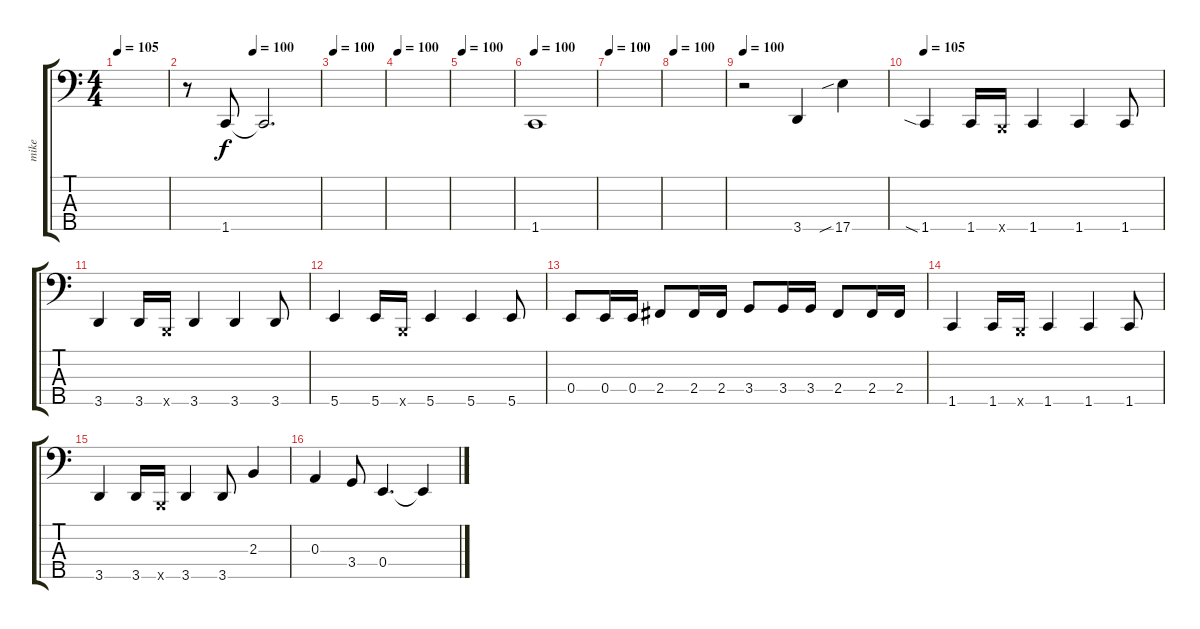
\track ("mike" "mike") {instrument electricbasspick}
\staff {score tabs}
\tuning (G2 D2 A1 E1 B0) {hide}
\ts (4 4)
\tempo 105
\tempo 100
\tempo 105
\clef f4
\ks c
|
\tempo (100 0.5)
r.8 1.5.8 1.5{t}.2{d} |
\tempo 100
|
\tempo 100
|
\tempo 100
|
\tempo 100
1.5.1 |
\tempo 100
|
\tempo 100
|
\tempo 100
r.2 3.5.4 17.5{sib}.4 |
\tempo 105
1.5{sia}.4 1.5.16 0.5{x}.16 1.5.4 1.5.4 1.5.8 |
3.5.4 3.5.16 0.5{x}.16 3.5.4 3.5.4 3.5.8 |
5.5.4 5.5.16 0.5{x}.16 5.5.4 5.5.4 5.5.8 |
0.4.8 0.4.16 0.4.16 2.4.8 2.4.16 2.4.16 3.4.8 3.4.16 3.4.16 2.4.8 2.4.16 2.4.16 |
1.5.4 1.5.16 0.5{x}.16 1.5.4 1.5.4 1.5.8 |
3.5.4 3.5.16 0.5{x}.16 3.5.4 3.5.8 2.3.4 |
0.3.4 3.4.8 0.4.4{d} 0.4{t}.4
